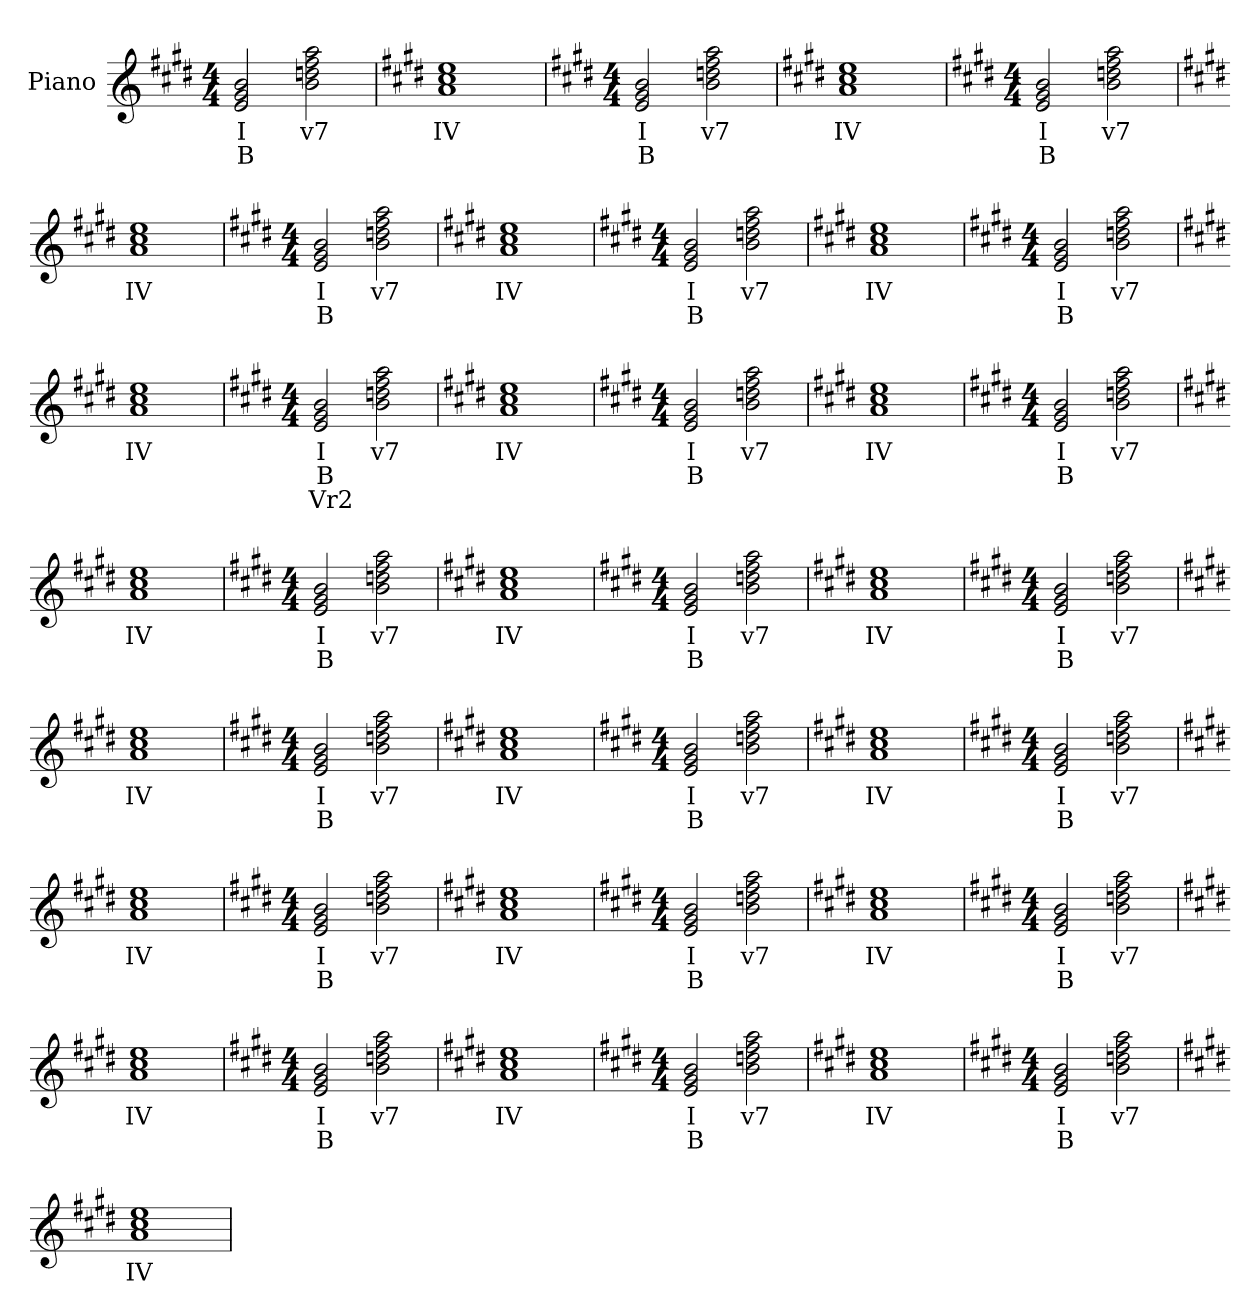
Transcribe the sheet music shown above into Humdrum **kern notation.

**kern	**text	**text	**text
*part1	*part1	*part1	*part1
*staff1	*staff1	*staff1	*staff1
*I"Piano	*	*	*
*I'Pno	*	*	*
*k[f#c#g#d#]	*	*	*
*E:	*	*	*
*M4/4	*	*	*
=	=	=	=
2e 2g# 2b	I	B	.
2b 2ddn 2ff# 2aa	v7	.	.
=	=	=	=
*k[f#c#g#d#]	*	*	*
*E:	*	*	*
1a 1cc# 1ee	IV	.	.
=	=	=	=
*k[f#c#g#d#]	*	*	*
*E:	*	*	*
*M4/4	*	*	*
2e 2g# 2b	I	B	.
2b 2ddn 2ff# 2aa	v7	.	.
=	=	=	=
*k[f#c#g#d#]	*	*	*
*E:	*	*	*
1a 1cc# 1ee	IV	.	.
=	=	=	=
*k[f#c#g#d#]	*	*	*
*E:	*	*	*
*M4/4	*	*	*
2e 2g# 2b	I	B	.
2b 2ddn 2ff# 2aa	v7	.	.
=	=	=	=
*k[f#c#g#d#]	*	*	*
*E:	*	*	*
1a 1cc# 1ee	IV	.	.
=	=	=	=
*k[f#c#g#d#]	*	*	*
*E:	*	*	*
*M4/4	*	*	*
2e 2g# 2b	I	B	.
2b 2ddn 2ff# 2aa	v7	.	.
=	=	=	=
*k[f#c#g#d#]	*	*	*
*E:	*	*	*
1a 1cc# 1ee	IV	.	.
=	=	=	=
*k[f#c#g#d#]	*	*	*
*E:	*	*	*
*M4/4	*	*	*
2e 2g# 2b	I	B	.
2b 2ddn 2ff# 2aa	v7	.	.
=	=	=	=
*k[f#c#g#d#]	*	*	*
*E:	*	*	*
1a 1cc# 1ee	IV	.	.
=	=	=	=
*k[f#c#g#d#]	*	*	*
*E:	*	*	*
*M4/4	*	*	*
2e 2g# 2b	I	B	.
2b 2ddn 2ff# 2aa	v7	.	.
=	=	=	=
*k[f#c#g#d#]	*	*	*
*E:	*	*	*
1a 1cc# 1ee	IV	.	.
=	=	=	=
*k[f#c#g#d#]	*	*	*
*E:	*	*	*
*M4/4	*	*	*
2e 2g# 2b	I	B	Vr2
2b 2ddn 2ff# 2aa	v7	.	.
=	=	=	=
*k[f#c#g#d#]	*	*	*
*E:	*	*	*
1a 1cc# 1ee	IV	.	.
=	=	=	=
*k[f#c#g#d#]	*	*	*
*E:	*	*	*
*M4/4	*	*	*
2e 2g# 2b	I	B	.
2b 2ddn 2ff# 2aa	v7	.	.
=	=	=	=
*k[f#c#g#d#]	*	*	*
*E:	*	*	*
1a 1cc# 1ee	IV	.	.
=	=	=	=
*k[f#c#g#d#]	*	*	*
*E:	*	*	*
*M4/4	*	*	*
2e 2g# 2b	I	B	.
2b 2ddn 2ff# 2aa	v7	.	.
=	=	=	=
*k[f#c#g#d#]	*	*	*
*E:	*	*	*
1a 1cc# 1ee	IV	.	.
=	=	=	=
*k[f#c#g#d#]	*	*	*
*E:	*	*	*
*M4/4	*	*	*
2e 2g# 2b	I	B	.
2b 2ddn 2ff# 2aa	v7	.	.
=	=	=	=
*k[f#c#g#d#]	*	*	*
*E:	*	*	*
1a 1cc# 1ee	IV	.	.
=	=	=	=
*k[f#c#g#d#]	*	*	*
*E:	*	*	*
*M4/4	*	*	*
2e 2g# 2b	I	B	.
2b 2ddn 2ff# 2aa	v7	.	.
=	=	=	=
*k[f#c#g#d#]	*	*	*
*E:	*	*	*
1a 1cc# 1ee	IV	.	.
=	=	=	=
*k[f#c#g#d#]	*	*	*
*E:	*	*	*
*M4/4	*	*	*
2e 2g# 2b	I	B	.
2b 2ddn 2ff# 2aa	v7	.	.
=	=	=	=
*k[f#c#g#d#]	*	*	*
*E:	*	*	*
1a 1cc# 1ee	IV	.	.
=	=	=	=
*k[f#c#g#d#]	*	*	*
*E:	*	*	*
*M4/4	*	*	*
2e 2g# 2b	I	B	.
2b 2ddn 2ff# 2aa	v7	.	.
=	=	=	=
*k[f#c#g#d#]	*	*	*
*E:	*	*	*
1a 1cc# 1ee	IV	.	.
=	=	=	=
*k[f#c#g#d#]	*	*	*
*E:	*	*	*
*M4/4	*	*	*
2e 2g# 2b	I	B	.
2b 2ddn 2ff# 2aa	v7	.	.
=	=	=	=
*k[f#c#g#d#]	*	*	*
*E:	*	*	*
1a 1cc# 1ee	IV	.	.
=	=	=	=
*k[f#c#g#d#]	*	*	*
*E:	*	*	*
*M4/4	*	*	*
2e 2g# 2b	I	B	.
2b 2ddn 2ff# 2aa	v7	.	.
=	=	=	=
*k[f#c#g#d#]	*	*	*
*E:	*	*	*
1a 1cc# 1ee	IV	.	.
=	=	=	=
*k[f#c#g#d#]	*	*	*
*E:	*	*	*
*M4/4	*	*	*
2e 2g# 2b	I	B	.
2b 2ddn 2ff# 2aa	v7	.	.
=	=	=	=
*k[f#c#g#d#]	*	*	*
*E:	*	*	*
1a 1cc# 1ee	IV	.	.
=	=	=	=
*k[f#c#g#d#]	*	*	*
*E:	*	*	*
*M4/4	*	*	*
2e 2g# 2b	I	B	.
2b 2ddn 2ff# 2aa	v7	.	.
=	=	=	=
*k[f#c#g#d#]	*	*	*
*E:	*	*	*
1a 1cc# 1ee	IV	.	.
=	=	=	=
*k[f#c#g#d#]	*	*	*
*E:	*	*	*
*M4/4	*	*	*
2e 2g# 2b	I	B	.
2b 2ddn 2ff# 2aa	v7	.	.
=	=	=	=
*k[f#c#g#d#]	*	*	*
*E:	*	*	*
1a 1cc# 1ee	IV	.	.
=	=	=	=
*k[f#c#g#d#]	*	*	*
*E:	*	*	*
*M4/4	*	*	*
2e 2g# 2b	I	B	.
2b 2ddn 2ff# 2aa	v7	.	.
=	=	=	=
*k[f#c#g#d#]	*	*	*
*E:	*	*	*
1a 1cc# 1ee	IV	.	.
=	=	=	=
*k[f#c#g#d#]	*	*	*
*E:	*	*	*
*M4/4	*	*	*
2e 2g# 2b	I	B	.
2b 2ddn 2ff# 2aa	v7	.	.
=	=	=	=
*k[f#c#g#d#]	*	*	*
*E:	*	*	*
1a 1cc# 1ee	IV	.	.
=	=	=	=
*k[f#c#g#d#]	*	*	*
*E:	*	*	*
*M4/4	*	*	*
2e 2g# 2b	I	B	.
2b 2ddn 2ff# 2aa	v7	.	.
=	=	=	=
*k[f#c#g#d#]	*	*	*
*E:	*	*	*
1a 1cc# 1ee	IV	.	.
=	=	=	=
*-	*-	*-	*-
